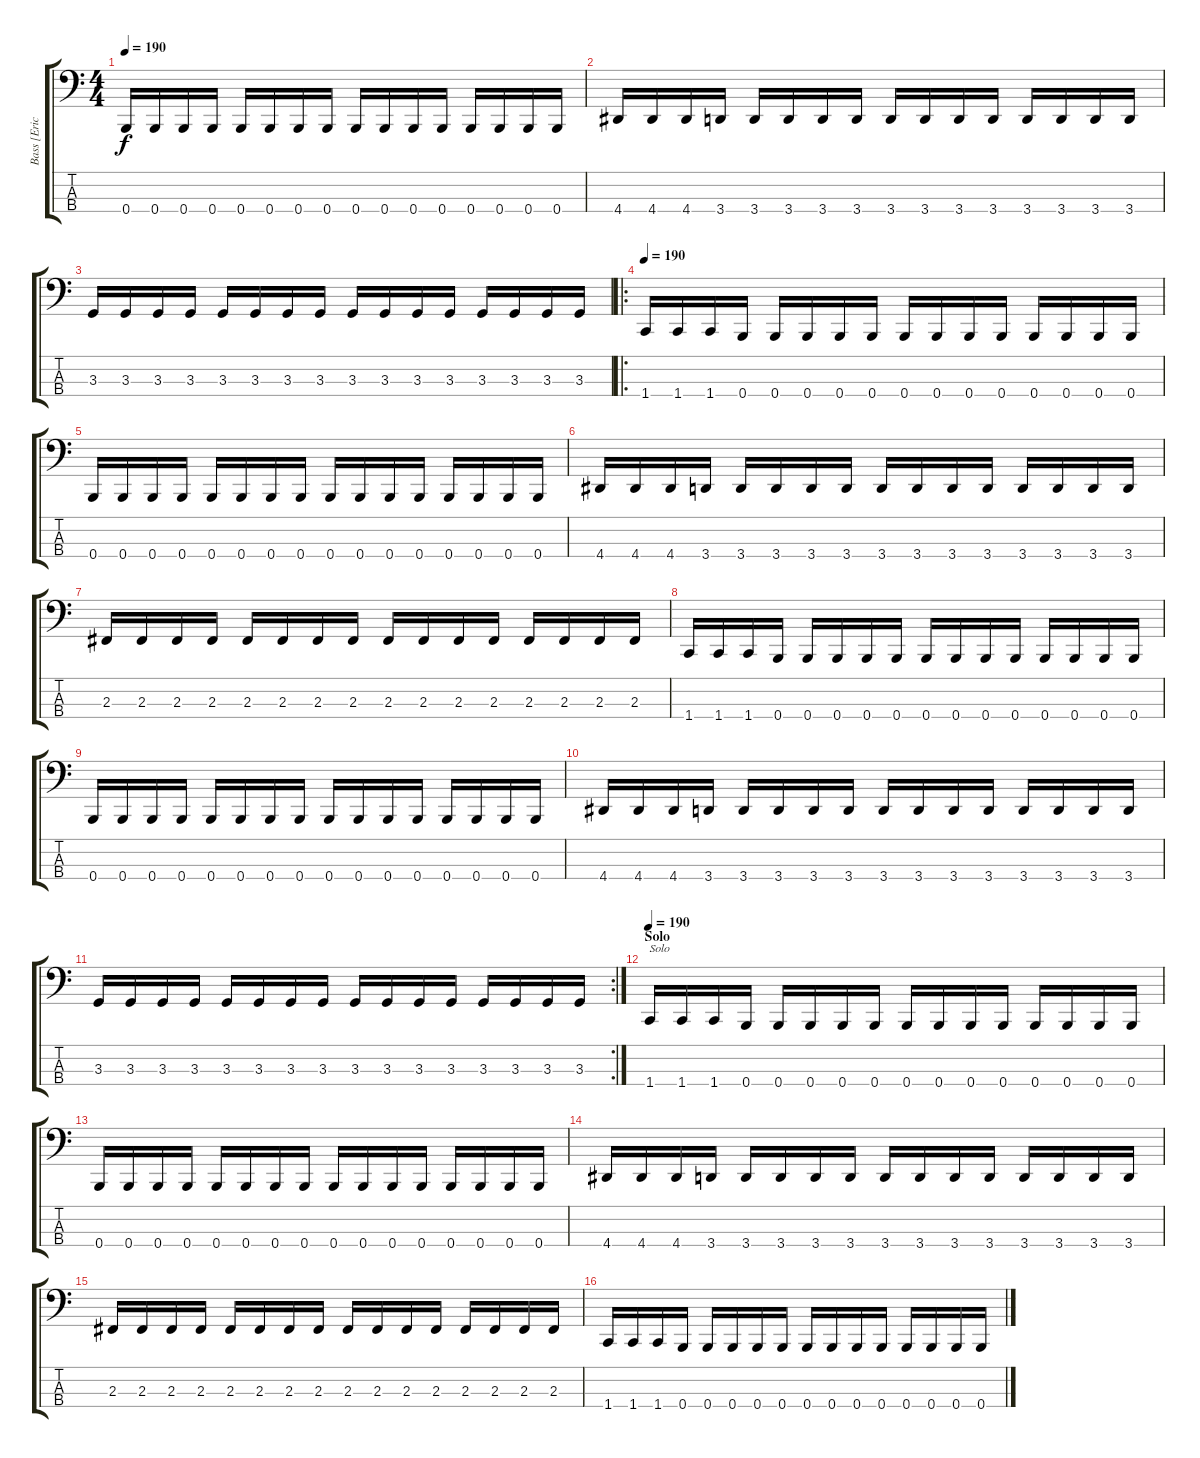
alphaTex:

\track ("Bass [Eric Langlois]" "Bass [Eric") {instrument electricbasspick}
\staff {score tabs}
\tuning (D2 A1 E1 B0) {hide}
\ts (4 4)
\tempo 190
\clef f4
\ks c
0.4.16{dy f} 0.4.16 0.4.16 0.4.16 0.4.16 0.4.16 0.4.16 0.4.16 0.4.16 0.4.16 0.4.16 0.4.16 0.4.16 0.4.16 0.4.16 0.4.16 |
4.4.16 4.4.16 4.4.16 3.4.16 3.4.16 3.4.16 3.4.16 3.4.16 3.4.16 3.4.16 3.4.16 3.4.16 3.4.16 3.4.16 3.4.16 3.4.16 |
3.3.16 3.3.16 3.3.16 3.3.16 3.3.16 3.3.16 3.3.16 3.3.16 3.3.16 3.3.16 3.3.16 3.3.16 3.3.16 3.3.16 3.3.16 3.3.16 |
\ro
\tempo 190
1.4.16 1.4.16 1.4.16 0.4.16 0.4.16 0.4.16 0.4.16 0.4.16 0.4.16 0.4.16 0.4.16 0.4.16 0.4.16 0.4.16 0.4.16 0.4.16 |
0.4.16 0.4.16 0.4.16 0.4.16 0.4.16 0.4.16 0.4.16 0.4.16 0.4.16 0.4.16 0.4.16 0.4.16 0.4.16 0.4.16 0.4.16 0.4.16 |
4.4.16 4.4.16 4.4.16 3.4.16 3.4.16 3.4.16 3.4.16 3.4.16 3.4.16 3.4.16 3.4.16 3.4.16 3.4.16 3.4.16 3.4.16 3.4.16 |
2.3.16 2.3.16 2.3.16 2.3.16 2.3.16 2.3.16 2.3.16 2.3.16 2.3.16 2.3.16 2.3.16 2.3.16 2.3.16 2.3.16 2.3.16 2.3.16 |
1.4.16 1.4.16 1.4.16 0.4.16 0.4.16 0.4.16 0.4.16 0.4.16 0.4.16 0.4.16 0.4.16 0.4.16 0.4.16 0.4.16 0.4.16 0.4.16 |
0.4.16 0.4.16 0.4.16 0.4.16 0.4.16 0.4.16 0.4.16 0.4.16 0.4.16 0.4.16 0.4.16 0.4.16 0.4.16 0.4.16 0.4.16 0.4.16 |
4.4.16 4.4.16 4.4.16 3.4.16 3.4.16 3.4.16 3.4.16 3.4.16 3.4.16 3.4.16 3.4.16 3.4.16 3.4.16 3.4.16 3.4.16 3.4.16 |
\rc 2
3.3.16 3.3.16 3.3.16 3.3.16 3.3.16 3.3.16 3.3.16 3.3.16 3.3.16 3.3.16 3.3.16 3.3.16 3.3.16 3.3.16 3.3.16 3.3.16 |
\section ("" "Solo")
\tempo 190
1.4.16{txt "Solo"} 1.4.16 1.4.16 0.4.16 0.4.16 0.4.16 0.4.16 0.4.16 0.4.16 0.4.16 0.4.16 0.4.16 0.4.16 0.4.16 0.4.16 0.4.16 |
0.4.16 0.4.16 0.4.16 0.4.16 0.4.16 0.4.16 0.4.16 0.4.16 0.4.16 0.4.16 0.4.16 0.4.16 0.4.16 0.4.16 0.4.16 0.4.16 |
4.4.16 4.4.16 4.4.16 3.4.16 3.4.16 3.4.16 3.4.16 3.4.16 3.4.16 3.4.16 3.4.16 3.4.16 3.4.16 3.4.16 3.4.16 3.4.16 |
2.3.16 2.3.16 2.3.16 2.3.16 2.3.16 2.3.16 2.3.16 2.3.16 2.3.16 2.3.16 2.3.16 2.3.16 2.3.16 2.3.16 2.3.16 2.3.16 |
1.4.16 1.4.16 1.4.16 0.4.16 0.4.16 0.4.16 0.4.16 0.4.16 0.4.16 0.4.16 0.4.16 0.4.16 0.4.16 0.4.16 0.4.16 0.4.16
